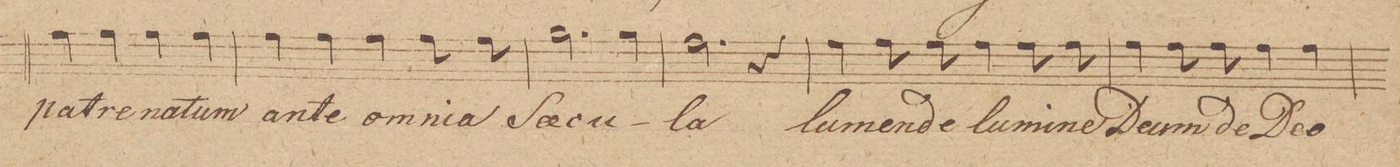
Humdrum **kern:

**kern	**text	**dynam
*I"Tenore 1mo	*	*
*clefC4	*	*
*k[]	*	*
*met(c|)	*	*
*M2/2	*	*
4e\	pat-	.
4e\	-re	.
4e\	na-	.
4e\	-tum	.
=19	=19	=19
4e\	an-	.
4e\	-te	.
4e\	om-	.
8e\	-ni-	.
8e\	-a	.
=20	=20	=20
2.f\	Sae-	.
4f\	-cu-	.
=21	=21	=21
2.e\	-la	.
4r	.	.
=22	=22	=22
4e\	lu-	.
8e\	-men	.
8e\	de	.
4e\	lu-	.
8e\	-mi-	.
8e\	-ne	.
=23	=23	=23
4e\	De-	.
8e\	-um	.
8e\	de	.
4e\	De-	.
4e\	-o	.
=24	=24	=24
*-	*-	*-
